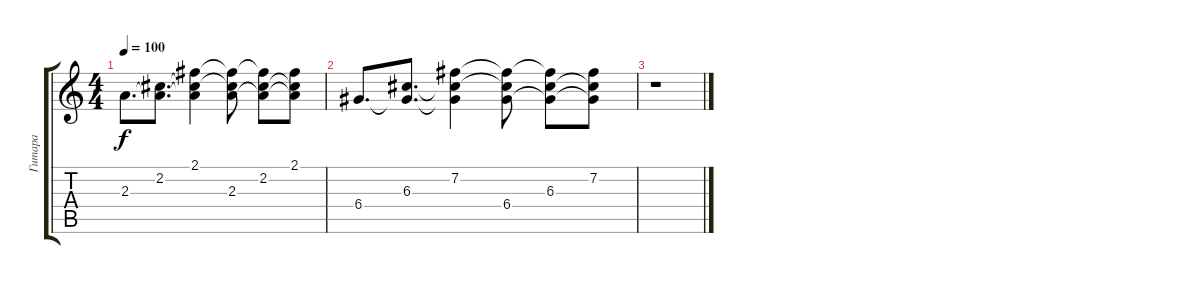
\track ("Гитара" "Гитара") {instrument acousticguitarsteel}
\staff {score tabs}
\tuning (E4 B3 G3 D3 A2 E2) {hide}
\ts (4 4)
\tempo 100
\clef g2
\ks c
2.3.8{d dy f} (2.2 2.3{t}).8{d} (2.1 2.2{t} 2.3{t}).4 (2.1{t} 2.2{t} 2.3).8 (2.1{t} 2.2 2.3{t}).8 (2.1 2.2{t} 2.3{t}).8 |
6.4.8{d} (6.3 6.4{t}).8{d} (7.2 6.3{t} 6.4{t}).4 (7.2{t} 6.3{t} 6.4).8 (7.2{t} 6.3 6.4{t}).8 (7.2 6.3{t} 6.4{t}).8 |
r.1
